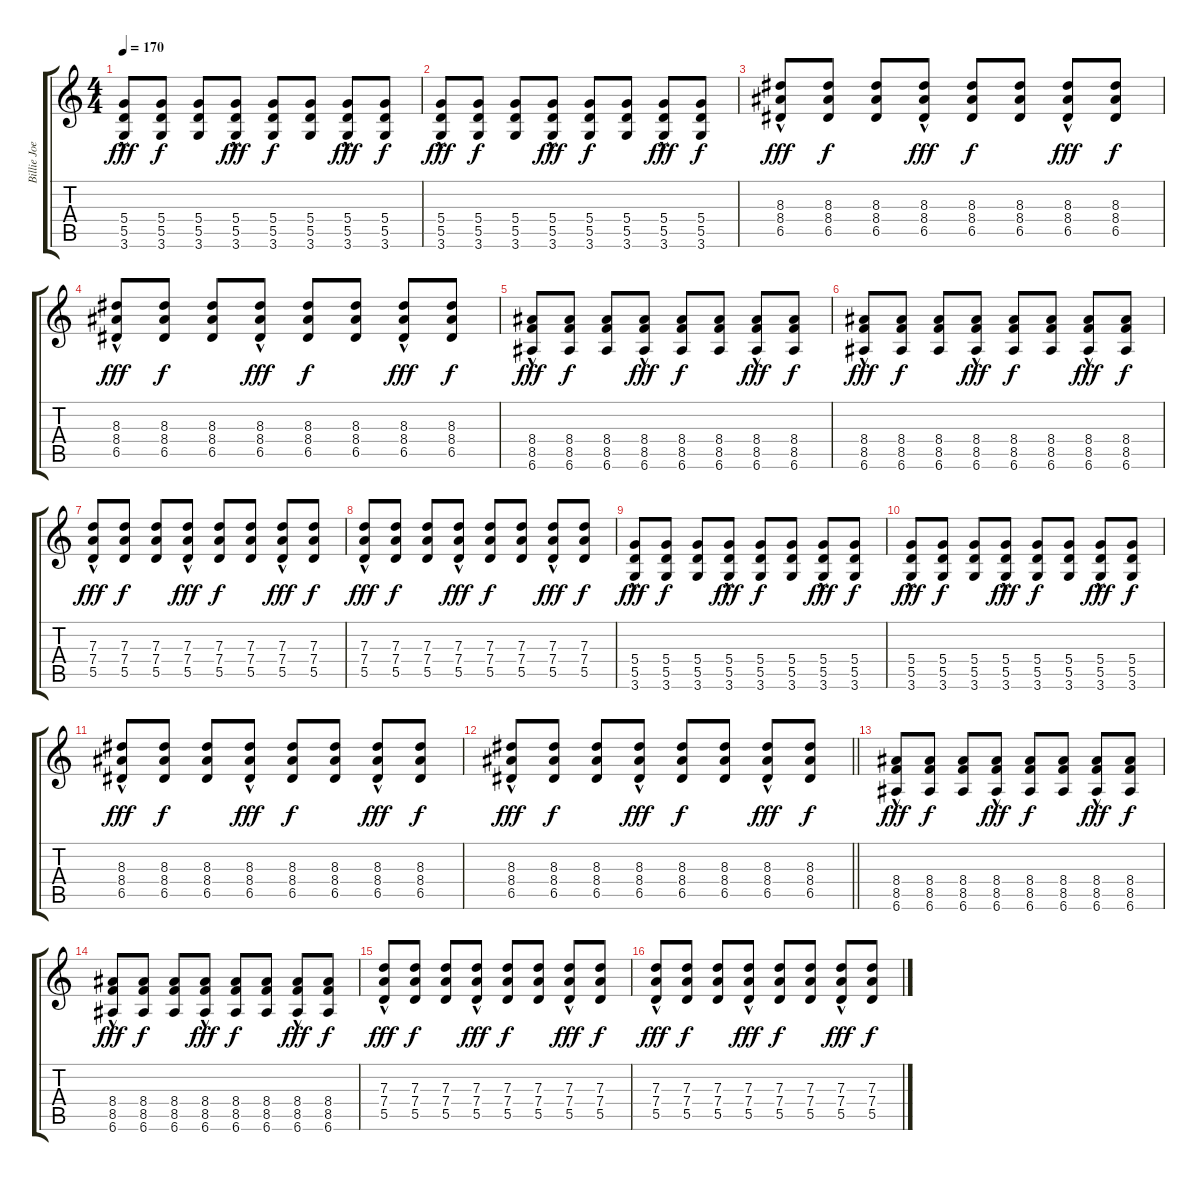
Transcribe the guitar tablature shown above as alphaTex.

\track ("Billie Joe Armstrong" "Billie Joe") {instrument distortionguitar}
\staff {score tabs}
\tuning (E4 B3 G3 D3 A2 E2) {hide}
\ts (4 4)
\tempo 170
\clef g2
\ks c
(5.4{hac} 5.5{hac} 3.6{hac}).8{dy fff} (5.4 5.5 3.6).8{dy f} (5.4 5.5 3.6).8 (5.4{hac} 5.5{hac} 3.6{hac}).8{dy fff} (5.4 5.5 3.6).8{dy f} (5.4 5.5 3.6).8 (5.4{hac} 5.5{hac} 3.6{hac}).8{dy fff} (5.4 5.5 3.6).8{dy f} |
(5.4{hac} 5.5{hac} 3.6{hac}).8{dy fff} (5.4 5.5 3.6).8{dy f} (5.4 5.5 3.6).8 (5.4{hac} 5.5{hac} 3.6{hac}).8{dy fff} (5.4 5.5 3.6).8{dy f} (5.4 5.5 3.6).8 (5.4{hac} 5.5{hac} 3.6{hac}).8{dy fff} (5.4 5.5 3.6).8{dy f} |
(8.3{hac} 8.4{hac} 6.5{hac}).8{dy fff} (8.3 8.4 6.5).8{dy f} (8.3 8.4 6.5).8 (8.3{hac} 8.4{hac} 6.5{hac}).8{dy fff} (8.3 8.4 6.5).8{dy f} (8.3 8.4 6.5).8 (8.3{hac} 8.4{hac} 6.5{hac}).8{dy fff} (8.3 8.4 6.5).8{dy f} |
(8.3{hac} 8.4{hac} 6.5{hac}).8{dy fff} (8.3 8.4 6.5).8{dy f} (8.3 8.4 6.5).8 (8.3{hac} 8.4{hac} 6.5{hac}).8{dy fff} (8.3 8.4 6.5).8{dy f} (8.3 8.4 6.5).8 (8.3{hac} 8.4{hac} 6.5{hac}).8{dy fff} (8.3 8.4 6.5).8{dy f} |
(8.4{hac} 8.5{hac} 6.6{hac}).8{dy fff} (8.4 8.5 6.6).8{dy f} (8.4 8.5 6.6).8 (8.4{hac} 8.5{hac} 6.6{hac}).8{dy fff} (8.4 8.5 6.6).8{dy f} (8.4 8.5 6.6).8 (8.4{hac} 8.5{hac} 6.6{hac}).8{dy fff} (8.4 8.5 6.6).8{dy f} |
(8.4{hac} 8.5{hac} 6.6{hac}).8{dy fff} (8.4 8.5 6.6).8{dy f} (8.4 8.5 6.6).8 (8.4{hac} 8.5{hac} 6.6{hac}).8{dy fff} (8.4 8.5 6.6).8{dy f} (8.4 8.5 6.6).8 (8.4{hac} 8.5{hac} 6.6{hac}).8{dy fff} (8.4 8.5 6.6).8{dy f} |
(7.3{hac} 7.4{hac} 5.5{hac}).8{dy fff} (7.3 7.4 5.5).8{dy f} (7.3 7.4 5.5).8 (7.3{hac} 7.4{hac} 5.5{hac}).8{dy fff} (7.3 7.4 5.5).8{dy f} (7.3 7.4 5.5).8 (7.3{hac} 7.4{hac} 5.5{hac}).8{dy fff} (7.3 7.4 5.5).8{dy f} |
(7.3{hac} 7.4{hac} 5.5{hac}).8{dy fff} (7.3 7.4 5.5).8{dy f} (7.3 7.4 5.5).8 (7.3{hac} 7.4{hac} 5.5{hac}).8{dy fff} (7.3 7.4 5.5).8{dy f} (7.3 7.4 5.5).8 (7.3{hac} 7.4{hac} 5.5{hac}).8{dy fff} (7.3 7.4 5.5).8{dy f} |
(5.4{hac} 5.5{hac} 3.6{hac}).8{dy fff} (5.4 5.5 3.6).8{dy f} (5.4 5.5 3.6).8 (5.4{hac} 5.5{hac} 3.6{hac}).8{dy fff} (5.4 5.5 3.6).8{dy f} (5.4 5.5 3.6).8 (5.4{hac} 5.5{hac} 3.6{hac}).8{dy fff} (5.4 5.5 3.6).8{dy f} |
(5.4{hac} 5.5{hac} 3.6{hac}).8{dy fff} (5.4 5.5 3.6).8{dy f} (5.4 5.5 3.6).8 (5.4{hac} 5.5{hac} 3.6{hac}).8{dy fff} (5.4 5.5 3.6).8{dy f} (5.4 5.5 3.6).8 (5.4{hac} 5.5{hac} 3.6{hac}).8{dy fff} (5.4 5.5 3.6).8{dy f} |
(8.3{hac} 8.4{hac} 6.5{hac}).8{dy fff} (8.3 8.4 6.5).8{dy f} (8.3 8.4 6.5).8 (8.3{hac} 8.4{hac} 6.5{hac}).8{dy fff} (8.3 8.4 6.5).8{dy f} (8.3 8.4 6.5).8 (8.3{hac} 8.4{hac} 6.5{hac}).8{dy fff} (8.3 8.4 6.5).8{dy f} |
\barLineRight lightlight
(8.3{hac} 8.4{hac} 6.5{hac}).8{dy fff} (8.3 8.4 6.5).8{dy f} (8.3 8.4 6.5).8 (8.3{hac} 8.4{hac} 6.5{hac}).8{dy fff} (8.3 8.4 6.5).8{dy f} (8.3 8.4 6.5).8 (8.3{hac} 8.4{hac} 6.5{hac}).8{dy fff} (8.3 8.4 6.5).8{dy f} |
(8.4{hac} 8.5{hac} 6.6{hac}).8{dy fff volume 12} (8.4 8.5 6.6).8{dy f} (8.4 8.5 6.6).8 (8.4{hac} 8.5{hac} 6.6{hac}).8{dy fff} (8.4 8.5 6.6).8{dy f} (8.4 8.5 6.6).8 (8.4{hac} 8.5{hac} 6.6{hac}).8{dy fff} (8.4 8.5 6.6).8{dy f} |
(8.4{hac} 8.5{hac} 6.6{hac}).8{dy fff} (8.4 8.5 6.6).8{dy f} (8.4 8.5 6.6).8 (8.4{hac} 8.5{hac} 6.6{hac}).8{dy fff} (8.4 8.5 6.6).8{dy f} (8.4 8.5 6.6).8 (8.4{hac} 8.5{hac} 6.6{hac}).8{dy fff} (8.4 8.5 6.6).8{dy f} |
(7.3{hac} 7.4{hac} 5.5{hac}).8{dy fff} (7.3 7.4 5.5).8{dy f} (7.3 7.4 5.5).8 (7.3{hac} 7.4{hac} 5.5{hac}).8{dy fff} (7.3 7.4 5.5).8{dy f} (7.3 7.4 5.5).8 (7.3{hac} 7.4{hac} 5.5{hac}).8{dy fff} (7.3 7.4 5.5).8{dy f} |
(7.3{hac} 7.4{hac} 5.5{hac}).8{dy fff} (7.3 7.4 5.5).8{dy f} (7.3 7.4 5.5).8 (7.3{hac} 7.4{hac} 5.5{hac}).8{dy fff} (7.3 7.4 5.5).8{dy f} (7.3 7.4 5.5).8 (7.3{hac} 7.4{hac} 5.5{hac}).8{dy fff} (7.3 7.4 5.5).8{dy f}
